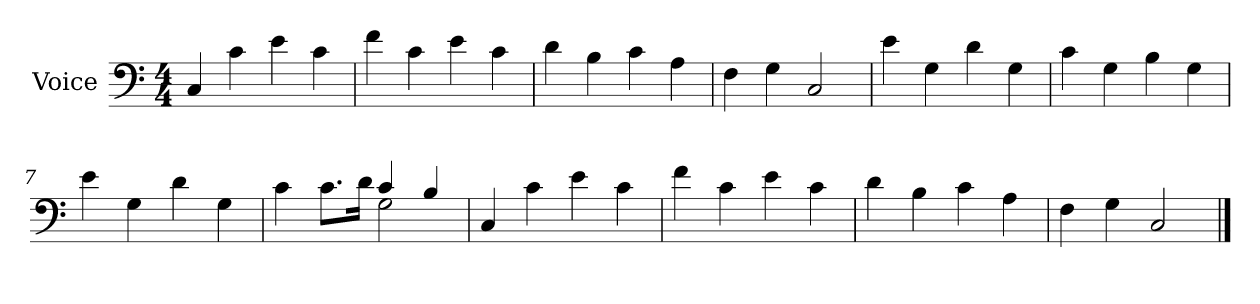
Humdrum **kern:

**kern
*part1
*staff1
*I"Voice
*I'Vo.
*clefF4
*k[]
*M4/4
=1
4C/
4c\
4e\
4c\
=2
4f\
4c\
4e\
4c\
=3
4d\
4B\
4c\
4A\
=4
4F\
4G\
2C/
=5
4e\
4G\
4d\
4G\
=6
4c\
4G\
4B\
4G\
=7
4e\
4G\
4d\
4G\
=8
*^
4c\	2ryy
8.c\L	.
16d\Jk	.
4c/	2G\
4B/	.
*v	*v
=9
4C/
4c\
4e\
4c\
!!LO:LB:g=z
=10
4f\
4c\
4e\
4c\
=11
4d\
4B\
4c\
4A\
=12
4F\
4G\
2C/
==
*-
